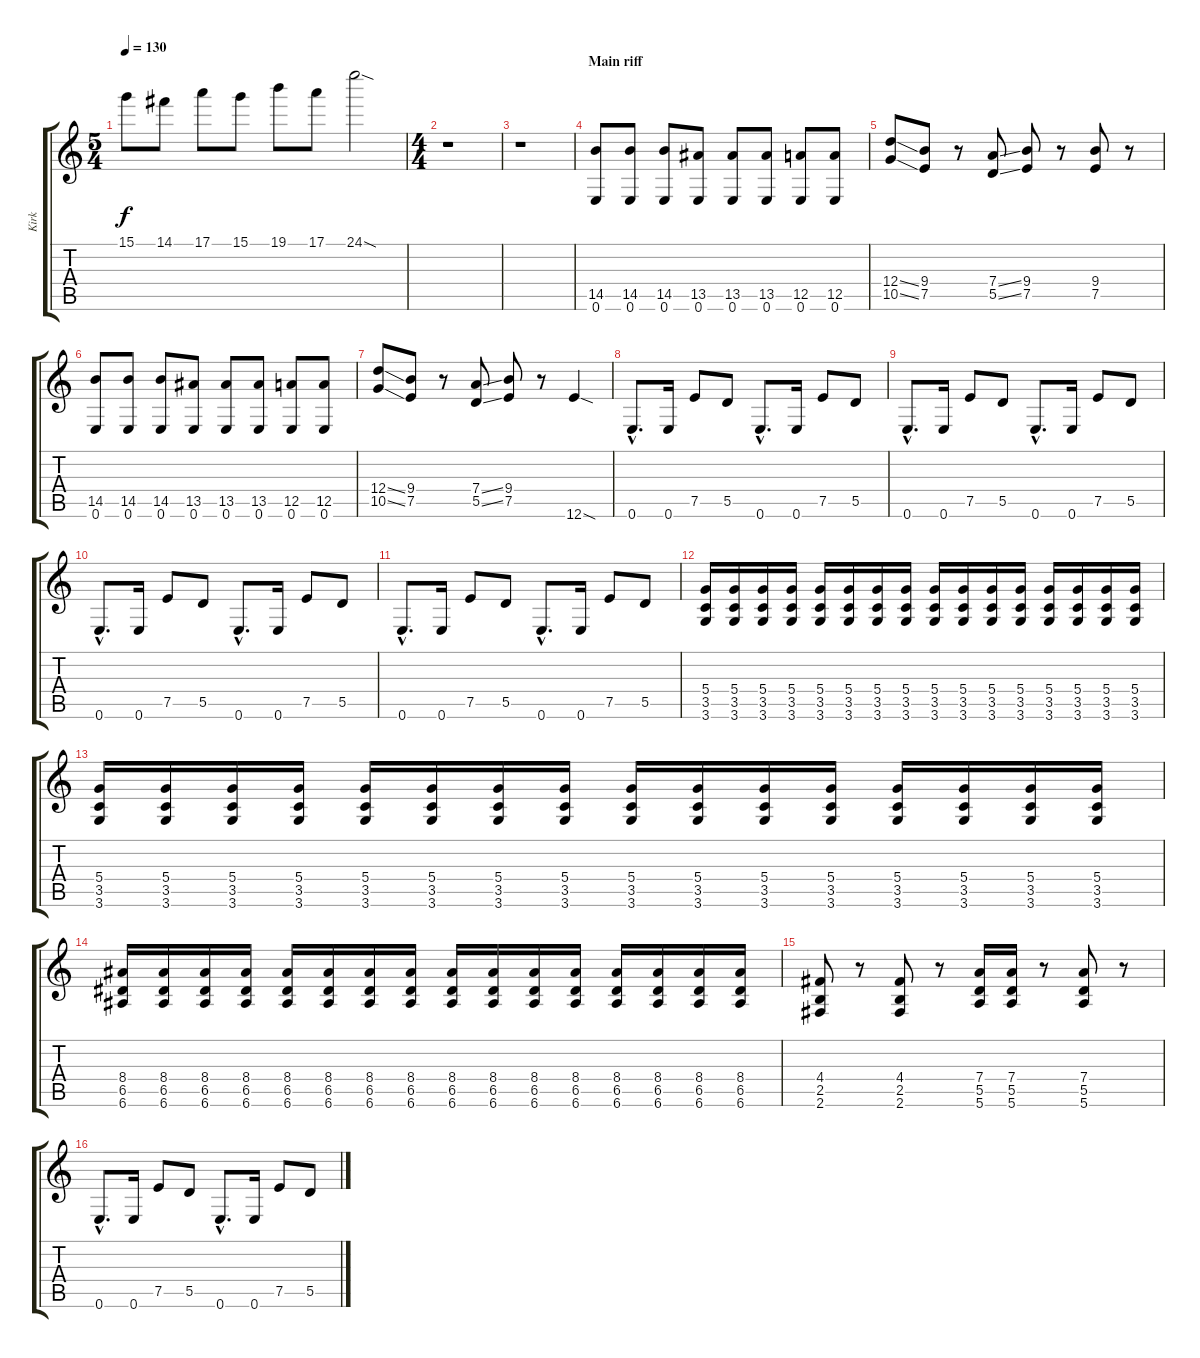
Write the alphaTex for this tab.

\track ("Kirk" "Kirk") {instrument overdrivenguitar}
\staff {score tabs}
\tuning (E4 B3 G3 D3 A2 E2) {hide}
\ts (5 4)
\tempo 130
\clef g2
\ks c
15.1.8{dy f} 14.1.8 17.1.8 15.1.8 19.1.8 17.1.8 24.1{sod}.2 |
\ts (4 4)
\section ("" "")
r.1 |
r.1 |
\section ("" "Main riff")
(14.5 0.6).8 (14.5 0.6).8 (14.5 0.6).8 (13.5 0.6).8 (13.5 0.6).8 (13.5 0.6).8 (12.5 0.6).8 (12.5 0.6).8 |
(12.4{ss} 10.5{ss}).8 (9.4 7.5).8 r.8 (7.4{ss} 5.5{ss}).8 (9.4 7.5).8 r.8 (9.4 7.5).8 r.8 |
(14.5 0.6).8 (14.5 0.6).8 (14.5 0.6).8 (13.5 0.6).8 (13.5 0.6).8 (13.5 0.6).8 (12.5 0.6).8 (12.5 0.6).8 |
(12.4{ss} 10.5{ss}).8 (9.4 7.5).8 r.8 (7.4{ss} 5.5{ss}).8 (9.4 7.5).8 r.8 12.6{sod}.4 |
\section ("" "")
0.6{hac}.8{d} 0.6.16 7.5.8 5.5.8 0.6{hac}.8{d} 0.6.16 7.5.8 5.5.8 |
0.6{hac}.8{d} 0.6.16 7.5.8 5.5.8 0.6{hac}.8{d} 0.6.16 7.5.8 5.5.8 |
0.6{hac}.8{d} 0.6.16 7.5.8 5.5.8 0.6{hac}.8{d} 0.6.16 7.5.8 5.5.8 |
0.6{hac}.8{d} 0.6.16 7.5.8 5.5.8 0.6{hac}.8{d} 0.6.16 7.5.8 5.5.8 |
\section ("" "")
(5.4 3.5 3.6).16 (5.4 3.5 3.6).16 (5.4 3.5 3.6).16 (5.4 3.5 3.6).16 (5.4 3.5 3.6).16 (5.4 3.5 3.6).16 (5.4 3.5 3.6).16 (5.4 3.5 3.6).16 (5.4 3.5 3.6).16 (5.4 3.5 3.6).16 (5.4 3.5 3.6).16 (5.4 3.5 3.6).16 (5.4 3.5 3.6).16 (5.4 3.5 3.6).16 (5.4 3.5 3.6).16 (5.4 3.5 3.6).16 |
(5.4 3.5 3.6).16 (5.4 3.5 3.6).16 (5.4 3.5 3.6).16 (5.4 3.5 3.6).16 (5.4 3.5 3.6).16 (5.4 3.5 3.6).16 (5.4 3.5 3.6).16 (5.4 3.5 3.6).16 (5.4 3.5 3.6).16 (5.4 3.5 3.6).16 (5.4 3.5 3.6).16 (5.4 3.5 3.6).16 (5.4 3.5 3.6).16 (5.4 3.5 3.6).16 (5.4 3.5 3.6).16 (5.4 3.5 3.6).16 |
(8.4 6.5 6.6).16 (8.4 6.5 6.6).16 (8.4 6.5 6.6).16 (8.4 6.5 6.6).16 (8.4 6.5 6.6).16 (8.4 6.5 6.6).16 (8.4 6.5 6.6).16 (8.4 6.5 6.6).16 (8.4 6.5 6.6).16 (8.4 6.5 6.6).16 (8.4 6.5 6.6).16 (8.4 6.5 6.6).16 (8.4 6.5 6.6).16 (8.4 6.5 6.6).16 (8.4 6.5 6.6).16 (8.4 6.5 6.6).16 |
(4.4 2.5 2.6).8 r.8 (4.4 2.5 2.6).8 r.8 (7.4 5.5 5.6).16 (7.4 5.5 5.6).16 r.8 (7.4 5.5 5.6).8 r.8 |
\section ("" "")
0.6{hac}.8{d} 0.6.16 7.5.8 5.5.8 0.6{hac}.8{d} 0.6.16 7.5.8 5.5.8
